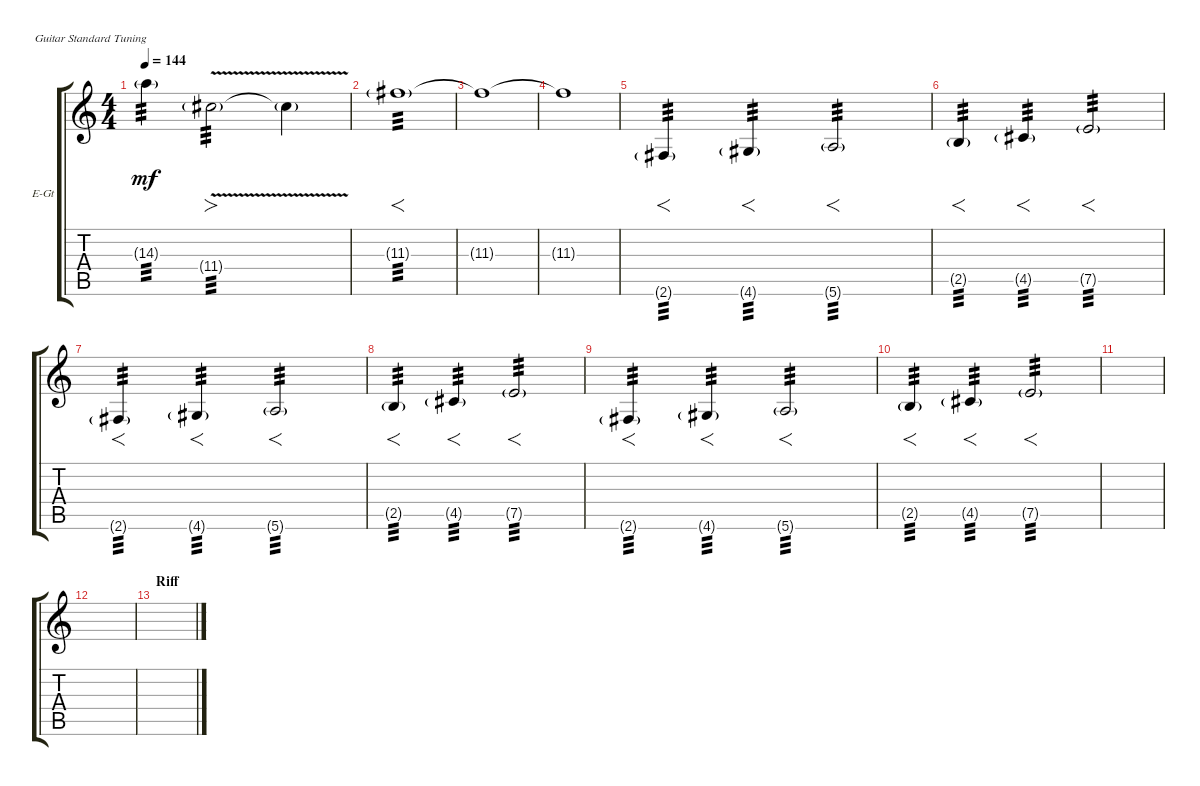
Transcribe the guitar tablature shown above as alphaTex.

\bracketExtendMode groupsimilarinstruments
\firstSystemTrackNameOrientation horizontal
\otherSystemsTrackNameOrientation horizontal
\track ("Guitar 3" "E-Gt") {instrument overdrivenguitar}
\staff {score tabs}
\tuning (E4 B3 G3 D3 A2 E2)
\ts (4 4)
\tempo 144
\clef g2
\scale
0.333333
\ks c
14.3{g}.4{tp 3 dy mf} 11.4{v g}.2{fo tp 3} 11.4{v g t}.4 |
\scale
0.333333 11.3{g}.1{f tp 3} |
\scale
0.333333 11.3{t}.1 |
\scale
0.333333 11.3{t}.1 |
\scale
0.333333 2.6{g}.4{f tp 3} 4.6{g}.4{f tp 3} 5.6{g}.2{f tp 3} |
\scale
0.333333 2.5{g}.4{f tp 3} 4.5{g}.4{f tp 3} 7.5{g}.2{f tp 3} |
\scale
0.333333 2.6{g}.4{f tp 3} 4.6{g}.4{f tp 3} 5.6{g}.2{f tp 3} |
\scale
0.333333 2.5{g}.4{f tp 3} 4.5{g}.4{f tp 3} 7.5{g}.2{f tp 3} |
\scale
0.333333 2.6{g}.4{f tp 3} 4.6{g}.4{f tp 3} 5.6{g}.2{f tp 3} |
\scale
0.333333 2.5{g}.4{f tp 3} 4.5{g}.4{f tp 3} 7.5{g}.2{f tp 3} |
\scale
0.333333 |
\scale
0.333333 |
\section ("" "Riff")
\scale
0.333333 |
\scale
0.333333 |
\scale
0.333333 |
\scale
0.333333
